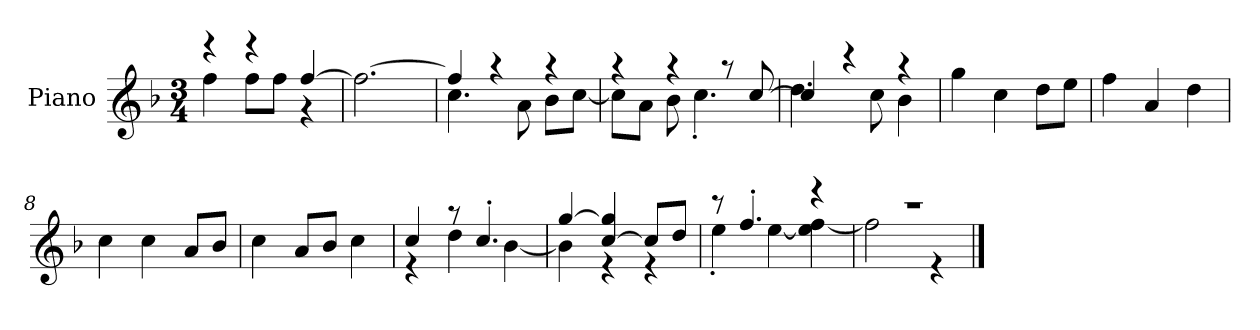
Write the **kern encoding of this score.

**kern
*part1
*staff1
*I"Piano
*I'P-no
*clefG2
*k[b-]
*M3/4
*MM177
=1
*^
4r	4ff\
4r	8ff\L
.	8ff\J
[4ff/	4r
*v	*v
=2
2.ff\_
=3
*^
4ff/]	4.cc\
4r	.
.	8a\
4r	8b-\L
.	[8cc\J
=4	=4
4r	8cc\L]
.	8a\J
4r	8b-\
.	4.cc'\
8r	.
[8cc/	.
=5	=5
4cc/]	4.dd\
4r	.
.	8cc\
4r	4b-\
*v	*v
=6
4gg\
4cc\
8dd\L
8ee\J
=7
4ff\
4a/
4dd\
=8
4cc\
4cc\
8a/L
8b-/J
!!LO:LB:g=z
=9
4cc\
8a/L
8b-/J
4cc\
=10
*^
4cc/	4r
8r	4dd\
4.cc'/	.
.	[4b-\
=11	=11
[4gg/	4b-\]
[4cc/ 4gg/]	4r
8cc/L]	4r
8dd/J	.
=12	=12
8r	4ee'\
4.ff'/	.
.	[4ee\
4r	4ee\] [4ff\
=13	=13
2.r	2ff\]
.	4r
*v	*v
==
*-
